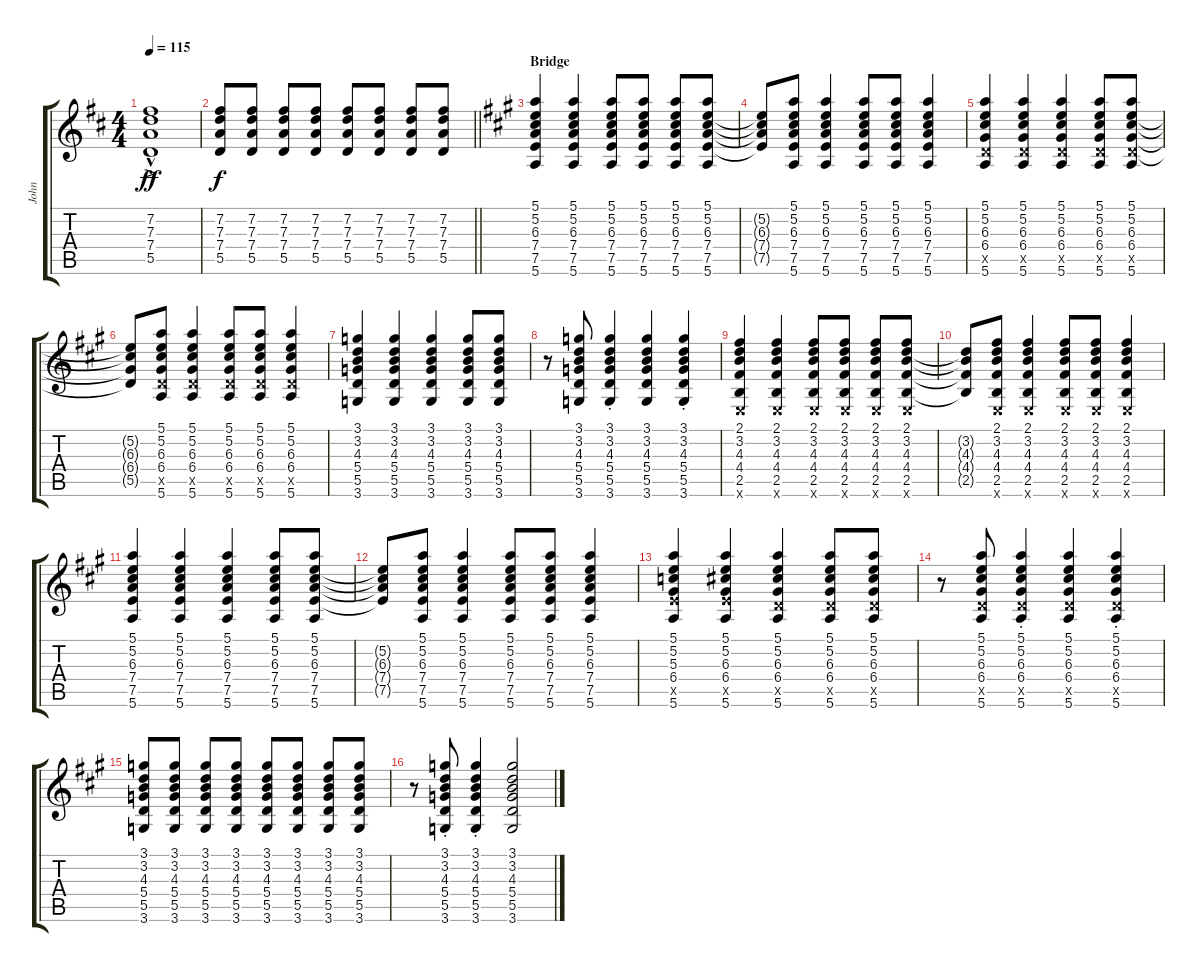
\track ("John " "John ") {instrument electricguitarclean}
\staff {score tabs}
\tuning (E4 B3 G3 D3 A2 E2) {hide}
\ts (4 4)
\tempo 115
\clef g2
\ks d
(7.2 7.3{hac} 7.4{ac} 5.5).1{dy ff volume 8} |
\barLineRight lightlight
(7.2 7.3 7.4 5.5).8{dy f volume 10} (7.2 7.3 7.4 5.5).8 (7.2 7.3 7.4 5.5).8 (7.2 7.3 7.4 5.5).8 (7.2 7.3 7.4 5.5).8 (7.2 7.3 7.4 5.5).8 (7.2 7.3 7.4 5.5).8 (7.2 7.3 7.4 5.5).8 |
\section ("" "Bridge")
\ks a
(5.1 5.2 6.3 7.4 7.5 5.6).4 (5.1 5.2 6.3 7.4 7.5 5.6).4 (5.1 5.2 6.3 7.4 7.5 5.6).8 (5.1 5.2 6.3 7.4 7.5 5.6).8 (5.1 5.2 6.3 7.4 7.5 5.6).8 (5.1 5.2 6.3 7.4 7.5 5.6).8 |
(5.2{t} 6.3{t} 7.4{t} 7.5{t}).8 (5.1 5.2 6.3 7.4 7.5 5.6).8 (5.1 5.2 6.3 7.4 7.5 5.6).4 (5.1 5.2 6.3 7.4 7.5 5.6).8 (5.1 5.2 6.3 7.4 7.5 5.6).8 (5.1 5.2 6.3 7.4 7.5 5.6).4 |
(5.1 5.2 6.3 6.4 5.5{x} 5.6).4 (5.1 5.2 6.3 6.4 5.5{x} 5.6).4 (5.1 5.2 6.3 6.4 5.5{x} 5.6).4 (5.1 5.2 6.3 6.4 5.5{x} 5.6).8 (5.1 5.2 6.3 6.4 5.5{x} 5.6).8 |
(5.2{t} 6.3{t} 6.4{t} 5.5{t}).8 (5.1 5.2 6.3 6.4 5.5{x} 5.6).8 (5.1 5.2 6.3 6.4 5.5{x} 5.6).4 (5.1 5.2 6.3 6.4 5.5{x} 5.6).8 (5.1 5.2 6.3 6.4 5.5{x} 5.6).8 (5.1 5.2 6.3 6.4 5.5{x} 5.6).4 |
(3.1 3.2 4.3 5.4 5.5 3.6).4 (3.1 3.2 4.3 5.4 5.5 3.6).4 (3.1 3.2 4.3 5.4 5.5 3.6).4 (3.1 3.2 4.3 5.4 5.5 3.6).8 (3.1 3.2 4.3 5.4 5.5 3.6).8 |
r.8 (3.1 3.2 4.3 5.4 5.5 3.6).8 (3.1 3.2{st} 4.3{st} 5.4{st} 5.5{st} 3.6).4 (3.1 3.2 4.3 5.4 5.5 3.6).4 (3.1 3.2{st} 4.3{st} 5.4{st} 5.5{st} 3.6).4 |
(2.1 3.2 4.3 4.4 2.5 0.6{x}).4 (2.1 3.2 4.3 4.4 2.5 0.6{x}).4 (2.1 3.2 4.3 4.4 2.5 0.6{x}).8 (2.1 3.2 4.3 4.4 2.5 0.6{x}).8 (2.1 3.2 4.3 4.4 2.5 0.6{x}).8 (2.1 3.2 4.3 4.4 2.5 0.6{x}).8 |
(3.2{t} 4.3{t} 4.4{t} 2.5{t}).8 (2.1 3.2 4.3 4.4 2.5 0.6{x}).8 (2.1 3.2 4.3 4.4 2.5 0.6{x}).4 (2.1 3.2 4.3 4.4 2.5 0.6{x}).8 (2.1 3.2 4.3 4.4 2.5 0.6{x}).8 (2.1 3.2 4.3 4.4 2.5 0.6{x}).4 |
(5.1 5.2 6.3 7.4 7.5 5.6).4 (5.1 5.2 6.3 7.4 7.5 5.6).4 (5.1 5.2 6.3 7.4 7.5 5.6).4 (5.1 5.2 6.3 7.4 7.5 5.6).8 (5.1 5.2 6.3 7.4 7.5 5.6).8 |
(5.2{t} 6.3{t} 7.4{t} 7.5{t}).8 (5.1 5.2 6.3 7.4 7.5 5.6).8 (5.1 5.2 6.3 7.4 7.5 5.6).4 (5.1 5.2 6.3 7.4 7.5 5.6).8 (5.1 5.2 6.3 7.4 7.5 5.6).8 (5.1 5.2 6.3 7.4 7.5 5.6).4 |
(5.1 5.2 5.3 6.4 7.5{x} 5.6).4 (5.1 5.2 6.3 6.4 7.5{x} 5.6).4 (5.1 5.2 6.3 6.4 5.5{x} 5.6).4 (5.1 5.2 6.3 6.4 5.5{x} 5.6).8 (5.1 5.2 6.3 6.4 5.5{x} 5.6).8 |
r.8 (5.1 5.2 6.3 6.4 5.5{x} 5.6).8 (5.1 5.2{st} 6.3{st} 6.4{st} 5.5{st x} 5.6).4 (5.1 5.2 6.3 6.4 5.5{x} 5.6).4 (5.1 5.2{st} 6.3{st} 6.4{st} 5.5{st x} 5.6).4 |
(3.1 3.2 4.3 5.4 5.5 3.6).8 (3.1 3.2 4.3 5.4 5.5 3.6).8 (3.1 3.2 4.3 5.4 5.5 3.6).8 (3.1 3.2 4.3 5.4 5.5 3.6).8 (3.1 3.2 4.3 5.4 5.5 3.6).8 (3.1 3.2 4.3 5.4 5.5 3.6).8 (3.1 3.2 4.3 5.4 5.5 3.6).8 (3.1 3.2 4.3 5.4 5.5 3.6).8 |
r.8 (3.1 3.2{st} 4.3{st} 5.4{st} 5.5{st} 3.6).8 (3.1 3.2{st} 4.3{st} 5.4{st} 5.5{st} 3.6).4 (3.1 3.2 4.3 5.4 5.5 3.6).2
